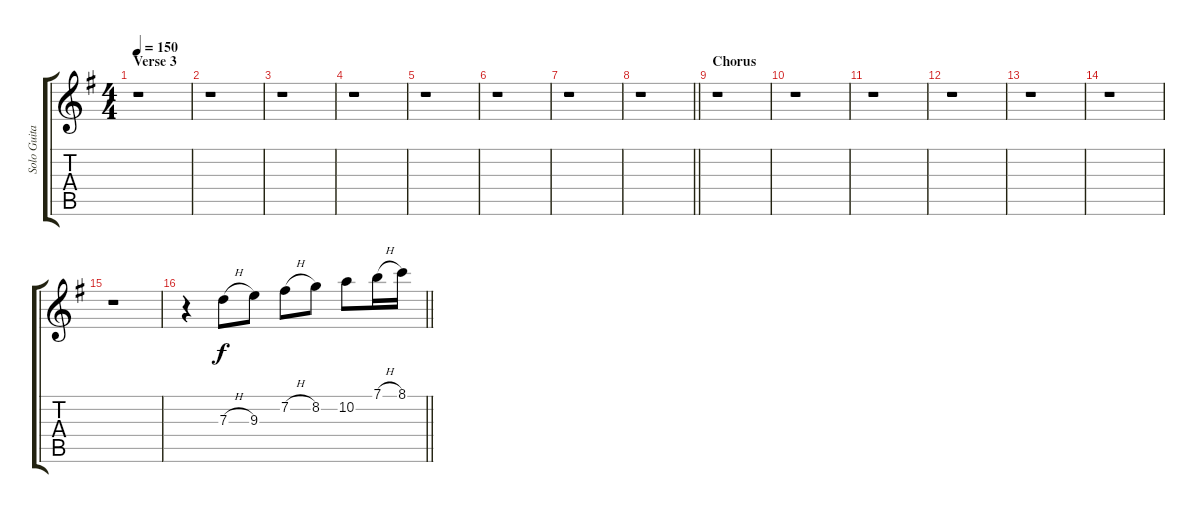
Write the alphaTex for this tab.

\track ("Solo Guitar" "Solo Guita") {instrument electricguitarclean}
\staff {score tabs}
\tuning (E4 B3 G3 D3 A2 E2) {hide}
\ts (4 4)
\section ("" "Verse 3")
\tempo 150
\clef g2
\ks g
r.1{dy f} |
r.1 |
r.1 |
r.1 |
r.1 |
r.1 |
r.1 |
\barLineRight lightlight
r.1 |
\section ("" "Chorus")
r.1 |
r.1 |
r.1 |
r.1 |
r.1 |
r.1 |
r.1 |
\barLineRight lightlight
r.4 7.3{h}.8 9.3.8 7.2{h}.8 8.2.8 10.2.8 7.1{h}.16 8.1.16
